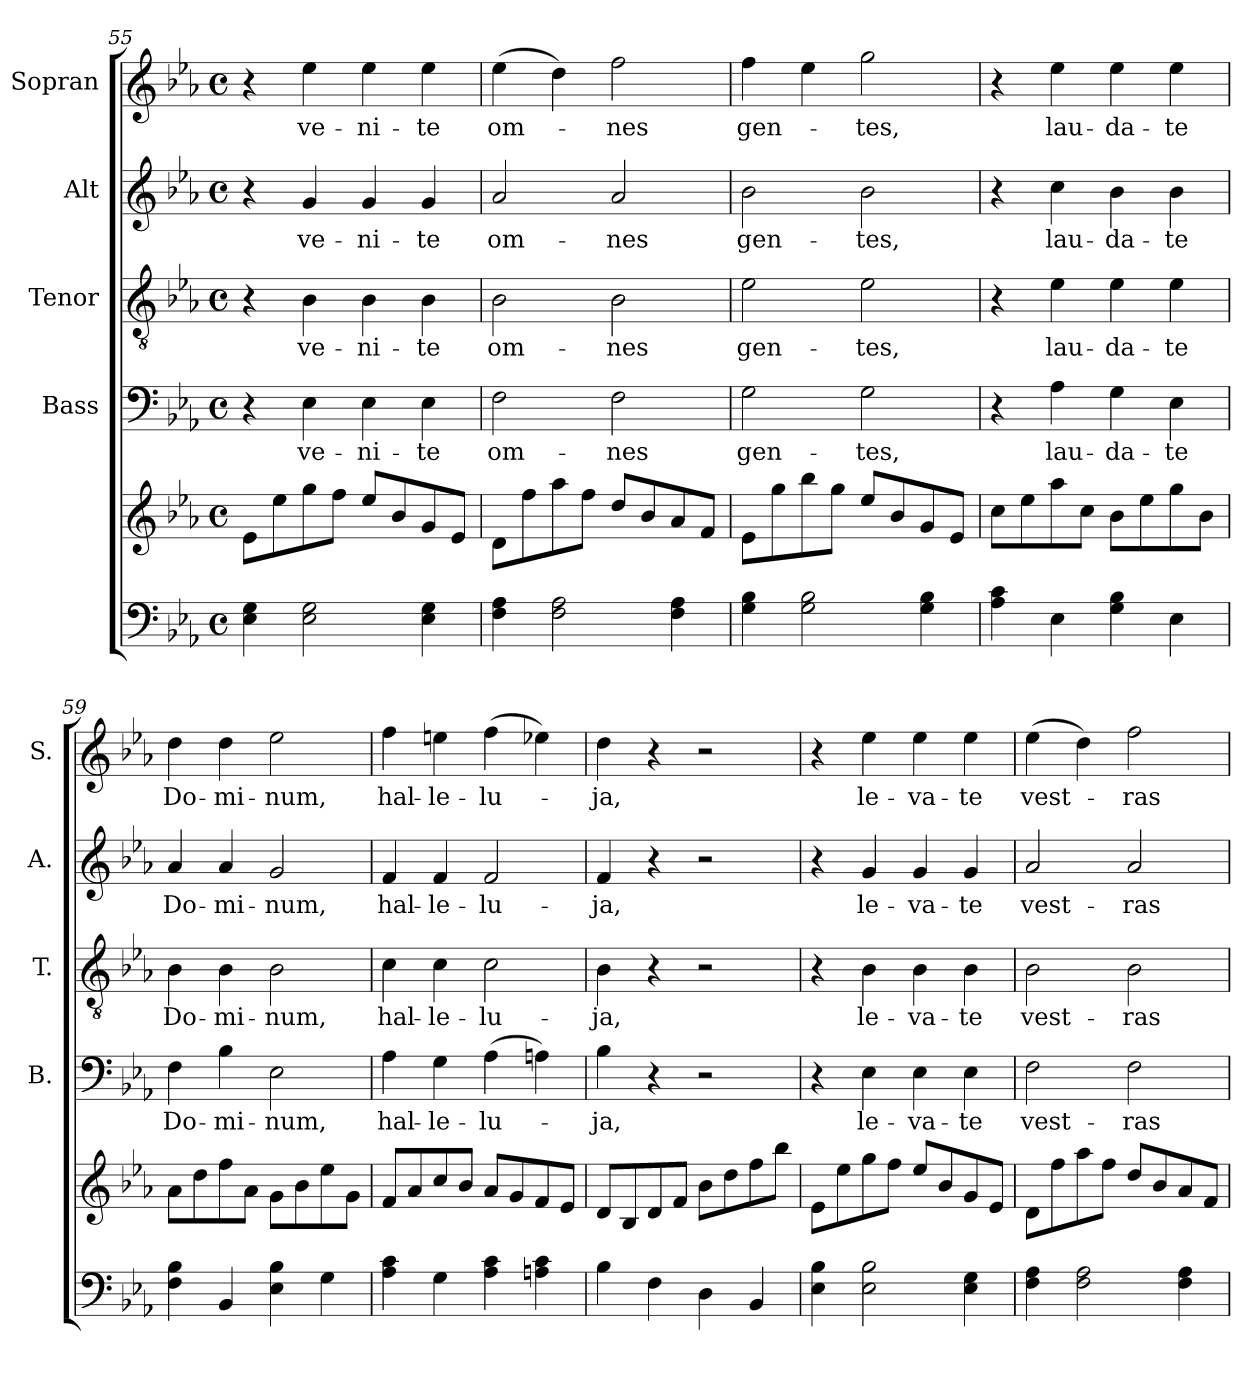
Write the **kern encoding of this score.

**kern	**kern	**kern	**text	**kern	**text	**kern	**text	**kern	**text
*part5	*part5	*part4	*part4	*part3	*part3	*part2	*part2	*part1	*part1
*staff6	*staff5	*staff4	*staff4	*staff3	*staff3	*staff2	*staff2	*staff1	*staff1
*	*	*I"Bass	*	*I"Tenor	*	*I"Alt	*	*I"Sopran	*
*	*	*I'B.	*	*I'T.	*	*I'A.	*	*I'S.	*
!!LO:PB:g=z
*clefF4	*clefG2	*clefF4	*	*clefGv2	*	*clefG2	*	*clefG2	*
*k[b-e-a-]	*k[b-e-a-]	*k[b-e-a-]	*	*k[b-e-a-]	*	*k[b-e-a-]	*	*k[b-e-a-]	*
*E-:	*E-:	*E-:	*	*E-:	*	*E-:	*	*E-:	*
*M4/4	*M4/4	*M4/4	*	*M4/4	*	*M4/4	*	*M4/4	*
*met(c)	*met(c)	*met(c)	*	*met(c)	*	*met(c)	*	*met(c)	*
=55	=55	=55	=55	=55	=55	=55	=55	=55	=55
4E-\ 4G\	8e-\L	4r	.	4r	.	4r	.	4r	.
.	8ee-\	.	.	.	.	.	.	.	.
!	!	!	!LO:LY:b	!	!LO:LY:b	!	!LO:LY:b	!	!LO:LY:b
2E-\ 2G\	8gg\	4E-\	ve-	4B-\	ve-	4g/	ve-	4ee-\	ve-
.	8ff\J	.	.	.	.	.	.	.	.
!	!	!	!LO:LY:b	!	!LO:LY:b	!	!LO:LY:b	!	!LO:LY:b
.	8ee-/L	4E-\	-ni-	4B-\	-ni-	4g/	-ni-	4ee-\	-ni-
.	8b-/	.	.	.	.	.	.	.	.
!	!	!	!LO:LY:b	!	!LO:LY:b	!	!LO:LY:b	!	!LO:LY:b
4E-\ 4G\	8g/	4E-\	-te	4B-\	-te	4g/	-te	4ee-\	-te
.	8e-/J	.	.	.	.	.	.	.	.
=56	=56	=56	=56	=56	=56	=56	=56	=56	=56
!	!	!	!LO:LY:b	!	!LO:LY:b	!	!LO:LY:b	!	!LO:LY:b
4F\ 4A-\	8d\L	2F\	om-	2B-\	om-	2a-/	om-	(>4ee-\	om-
.	8ff\	.	.	.	.	.	.	.	.
2F\ 2A-\	8aa-\	.	.	.	.	.	.	4dd\)	.
.	8ff\J	.	.	.	.	.	.	.	.
!	!	!	!LO:LY:b	!	!LO:LY:b	!	!LO:LY:b	!	!LO:LY:b
.	8dd/L	2F\	-nes	2B-\	-nes	2a-/	-nes	2ff\	-nes
.	8b-/	.	.	.	.	.	.	.	.
4F\ 4A-\	8a-/	.	.	.	.	.	.	.	.
.	8f/J	.	.	.	.	.	.	.	.
=57	=57	=57	=57	=57	=57	=57	=57	=57	=57
!	!	!	!LO:LY:b	!	!LO:LY:b	!	!LO:LY:b	!	!LO:LY:b
4G\ 4B-\	8e-\L	2G\	gen-	2e-\	gen-	2b-\	gen-	4ff\	gen-
.	8gg\	.	.	.	.	.	.	.	.
2G\ 2B-\	8bb-\	.	.	.	.	.	.	4ee-\	.
.	8gg\J	.	.	.	.	.	.	.	.
!	!	!	!LO:LY:b	!	!LO:LY:b	!	!LO:LY:b	!	!LO:LY:b
.	8ee-/L	2G\	-tes,	2e-\	-tes,	2b-\	-tes,	2gg\	-tes,
.	8b-/	.	.	.	.	.	.	.	.
4G\ 4B-\	8g/	.	.	.	.	.	.	.	.
.	8e-/J	.	.	.	.	.	.	.	.
=58	=58	=58	=58	=58	=58	=58	=58	=58	=58
4A-\ 4c\	8cc\L	4r	.	4r	.	4r	.	4r	.
.	8ee-\	.	.	.	.	.	.	.	.
!	!	!	!LO:LY:b	!	!LO:LY:b	!	!LO:LY:b	!	!LO:LY:b
4E-\	8aa-\	4A-\	lau-	4e-\	lau-	4cc\	lau-	4ee-\	lau-
.	8cc\J	.	.	.	.	.	.	.	.
!	!	!	!LO:LY:b	!	!LO:LY:b	!	!LO:LY:b	!	!LO:LY:b
4G\ 4B-\	8b-\L	4G\	-da-	4e-\	-da-	4b-\	-da-	4ee-\	-da-
.	8ee-\	.	.	.	.	.	.	.	.
!	!	!	!LO:LY:b	!	!LO:LY:b	!	!LO:LY:b	!	!LO:LY:b
4E-\	8gg\	4E-\	-te	4e-\	-te	4b-\	-te	4ee-\	-te
.	8b-\J	.	.	.	.	.	.	.	.
=59	=59	=59	=59	=59	=59	=59	=59	=59	=59
!	!	!	!LO:LY:b	!	!LO:LY:b	!	!LO:LY:b	!	!LO:LY:b
4F\ 4B-\	8a-\L	4F\	Do-	4B-\	Do-	4a-/	Do-	4dd\	Do-
.	8dd\	.	.	.	.	.	.	.	.
!	!	!	!LO:LY:b	!	!LO:LY:b	!	!LO:LY:b	!	!LO:LY:b
4BB-/	8ff\	4B-\	-mi-	4B-\	-mi-	4a-/	-mi-	4dd\	-mi-
.	8a-\J	.	.	.	.	.	.	.	.
!	!	!	!LO:LY:b	!	!LO:LY:b	!	!LO:LY:b	!	!LO:LY:b
4E-\ 4B-\	8g\L	2E-\	-num,	2B-\	-num,	2g/	-num,	2ee-\	-num,
.	8b-\	.	.	.	.	.	.	.	.
4G\	8ee-\	.	.	.	.	.	.	.	.
.	8g\J	.	.	.	.	.	.	.	.
=60	=60	=60	=60	=60	=60	=60	=60	=60	=60
!	!	!	!LO:LY:b	!	!LO:LY:b	!	!LO:LY:b	!	!LO:LY:b
4A-\ 4c\	8f/L	4A-\	hal-	4c\	hal-	4f/	hal-	4ff\	hal-
.	8a-/	.	.	.	.	.	.	.	.
!	!	!	!LO:LY:b	!	!LO:LY:b	!	!LO:LY:b	!	!LO:LY:b
4G\	8cc/	4G\	-le-	4c\	-le-	4f/	-le-	4een\	-le-
.	8b-/J	.	.	.	.	.	.	.	.
!	!	!	!LO:LY:b	!	!LO:LY:b	!	!LO:LY:b	!	!LO:LY:b
4A-\ 4c\	8a-/L	(>4A-\	-lu-	2c\	-lu-	2f/	-lu-	(>4ff\	-lu-
.	8g/	.	.	.	.	.	.	.	.
4An\ 4c\	8f/	4An\)	.	.	.	.	.	4ee-X\)	.
.	8e-/J	.	.	.	.	.	.	.	.
=61	=61	=61	=61	=61	=61	=61	=61	=61	=61
!	!	!	!LO:LY:b	!	!LO:LY:b	!	!LO:LY:b	!	!LO:LY:b
4B-\	8d/L	4B-\	-ja,	4B-\	-ja,	4f/	-ja,	4dd\	-ja,
.	8B-/	.	.	.	.	.	.	.	.
4F\	8d/	4r	.	4r	.	4r	.	4r	.
.	8f/J	.	.	.	.	.	.	.	.
4D\	8b-\L	2r	.	2r	.	2r	.	2r	.
.	8dd\	.	.	.	.	.	.	.	.
4BB-/	8ff\	.	.	.	.	.	.	.	.
.	8bb-\J	.	.	.	.	.	.	.	.
!!LO:LB:g=z
=62	=62	=62	=62	=62	=62	=62	=62	=62	=62
4E-\ 4B-\	8e-\L	4r	.	4r	.	4r	.	4r	.
.	8ee-\	.	.	.	.	.	.	.	.
!	!	!	!LO:LY:b	!	!LO:LY:b	!	!LO:LY:b	!	!LO:LY:b
2E-\ 2B-\	8gg\	4E-\	le-	4B-\	le-	4g/	le-	4ee-\	le-
.	8ff\J	.	.	.	.	.	.	.	.
!	!	!	!LO:LY:b	!	!LO:LY:b	!	!LO:LY:b	!	!LO:LY:b
.	8ee-/L	4E-\	-va-	4B-\	-va-	4g/	-va-	4ee-\	-va-
.	8b-/	.	.	.	.	.	.	.	.
!	!	!	!LO:LY:b	!	!LO:LY:b	!	!LO:LY:b	!	!LO:LY:b
4E-\ 4G\	8g/	4E-\	-te	4B-\	-te	4g/	-te	4ee-\	-te
.	8e-/J	.	.	.	.	.	.	.	.
=63	=63	=63	=63	=63	=63	=63	=63	=63	=63
!	!	!	!LO:LY:b	!	!LO:LY:b	!	!LO:LY:b	!	!LO:LY:b
4F\ 4A-\	8d\L	2F\	vest-	2B-\	vest-	2a-/	vest-	(>4ee-\	vest-
.	8ff\	.	.	.	.	.	.	.	.
2F\ 2A-\	8aa-\	.	.	.	.	.	.	4dd\)	.
.	8ff\J	.	.	.	.	.	.	.	.
!	!	!	!LO:LY:b	!	!LO:LY:b	!	!LO:LY:b	!	!LO:LY:b
.	8dd/L	2F\	-ras	2B-\	-ras	2a-/	-ras	2ff\	-ras
.	8b-/	.	.	.	.	.	.	.	.
4F\ 4A-\	8a-/	.	.	.	.	.	.	.	.
.	8f/J	.	.	.	.	.	.	.	.
=	=	=	=	=	=	=	=	=	=
*-	*-	*-	*-	*-	*-	*-	*-	*-	*-
